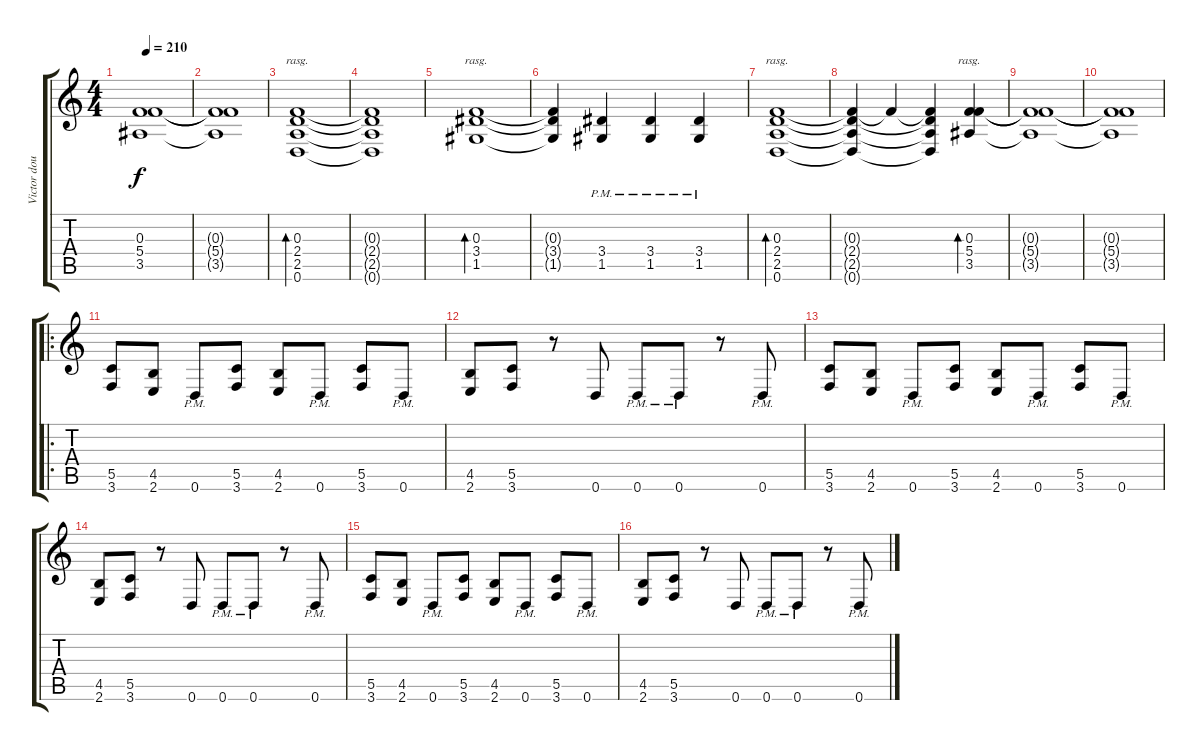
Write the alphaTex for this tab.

\track ("Victor double" "Victor dou") {instrument acousticguitarsteel}
\staff {score tabs}
\tuning (D4 A3 F3 C3 G2 D2) {hide}
\ts (4 4)
\tempo 210
\clef g2
\ks c
(0.3{t} 5.4{t} 3.5{t}).1{dy f} |
(0.3{t} 5.4{t} 3.5{t}).1 |
(0.3 2.4 2.5 0.6).1{bd 120 rasg ii} |
(0.3{t} 2.4{t} 2.5{t} 0.6{t}).1 |
(0.3 3.4 1.5).1{bd 120 rasg ii} |
(0.3{t} 3.4{t} 1.5{t}).4 (3.4{pm} 1.5{pm}).4{instrument overdrivenguitar} (3.4{pm} 1.5{pm}).4 (3.4{pm} 1.5{pm}).4 |
(0.3 2.4 2.5 0.6).1{bd 120 rasg ii instrument acousticguitarsteel} |
(0.3{t} 2.4{t} 2.5{t} 0.6{t}).4 0.3{t}.4 (0.3{t} 2.4{t} 2.5{t} 0.6{t}).4 (0.3 5.4 3.5).4{bd 120 rasg ii} |
(0.3{t} 5.4{t} 3.5{t}).1 |
(0.3{t} 5.4{t} 3.5{t}).1 |
\ro
(5.5 3.6).8{instrument overdrivenguitar} (4.5 2.6).8 0.6{pm}.8 (5.5 3.6).8 (4.5 2.6).8 0.6{pm}.8 (5.5 3.6).8 0.6{pm}.8 |
(4.5 2.6).8 (5.5 3.6).8 r.8 0.6.8 0.6{pm}.8 0.6{pm}.8 r.8 0.6{pm}.8 |
(5.5 3.6).8 (4.5 2.6).8 0.6{pm}.8 (5.5 3.6).8 (4.5 2.6).8 0.6{pm}.8 (5.5 3.6).8 0.6{pm}.8 |
(4.5 2.6).8 (5.5 3.6).8 r.8 0.6.8 0.6{pm}.8 0.6{pm}.8 r.8 0.6{pm}.8 |
(5.5 3.6).8 (4.5 2.6).8 0.6{pm}.8 (5.5 3.6).8 (4.5 2.6).8 0.6{pm}.8 (5.5 3.6).8 0.6{pm}.8 |
(4.5 2.6).8 (5.5 3.6).8 r.8 0.6.8 0.6{pm}.8 0.6{pm}.8 r.8 0.6{pm}.8
